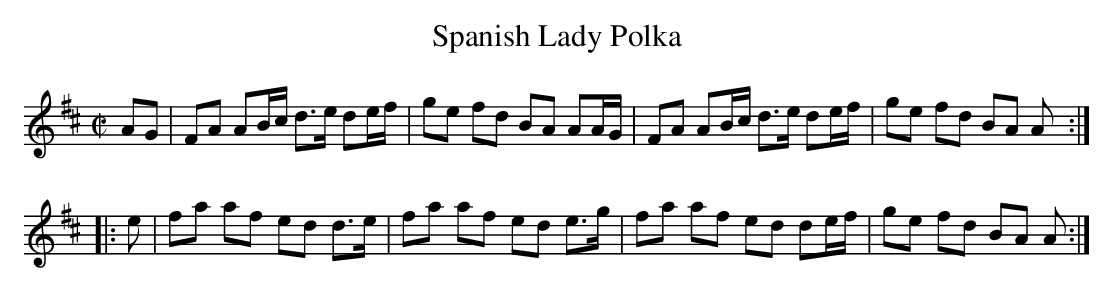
X:1
U: ~ = !turn!
T:Spanish Lady Polka
L:1/8
M:C|
K:AMix
AG | FA AB/2c/2 d>e de/2f/2 | ge fd BA AA/2G/2 | FA AB/2c/2 d>e de/2f/2 | ge fd BA A ::
e | fa af ed d>e | fa af ed e>g | fa af ed de/2f/2 | ge fd BA A :|]
